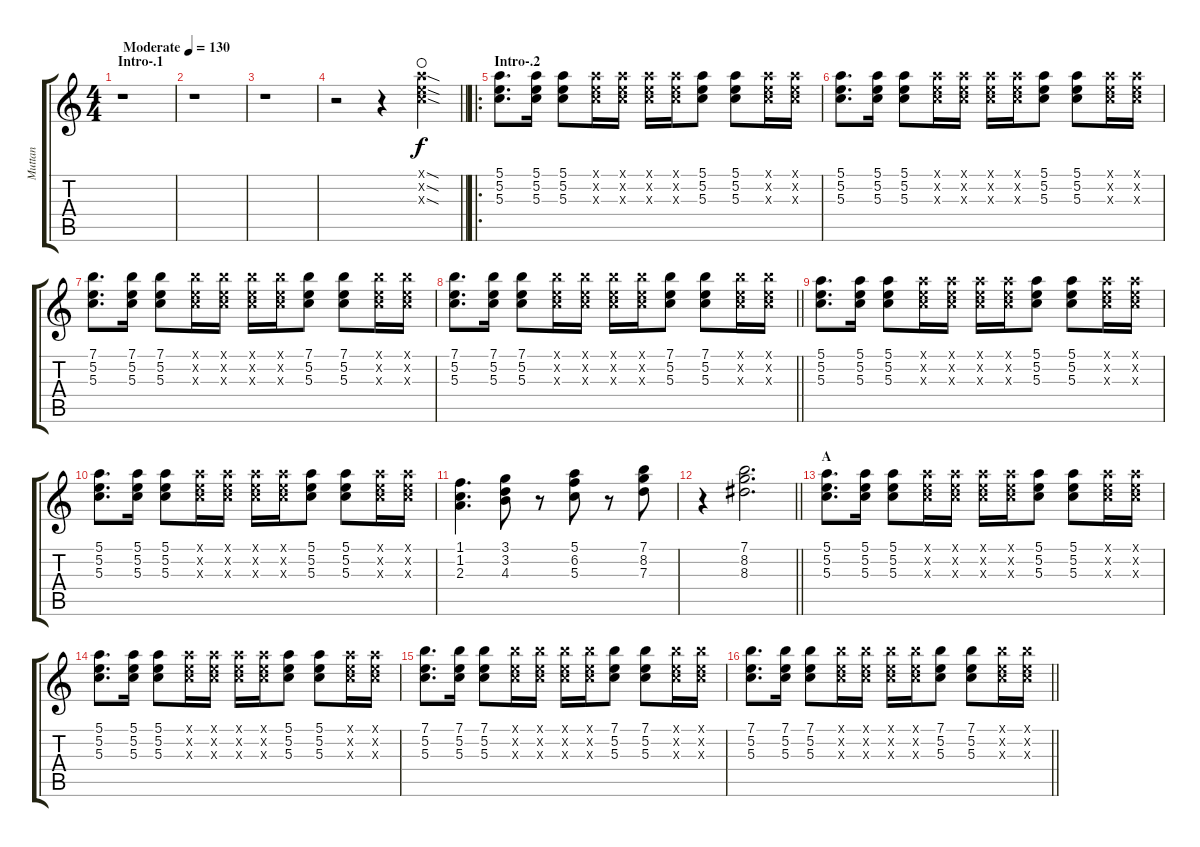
\track ("Muttan" "Muttan") {instrument electricguitarclean}
\staff {score tabs}
\tuning (E4 B3 G3 D3 A2 E2) {hide}
\ts (4 4)
\section ("" "Intro-.1")
\tempo (130 "Moderate")
\clef g2
\ks c
r.1{dy f instrument electricguitarclean} |
r.1 |
r.1 |
\barLineRight lightlight
r.2 r.4 (5.1{sod x} 5.2{sod x} 5.3{sod x}).4{waho} |
\ro
\section ("" "Intro-.2")
(5.1 5.2 5.3).8{d} (5.1 5.2 5.3).16 (5.1 5.2 5.3).8 (5.1{x} 5.2{x} 5.3{x}).16 (5.1{x} 5.2{x} 5.3{x}).16 (5.1{x} 5.2{x} 5.3{x}).16 (5.1{x} 5.2{x} 5.3{x}).16 (5.1 5.2 5.3).8 (5.1 5.2 5.3).8 (5.1{x} 5.2{x} 5.3{x}).16 (5.1{x} 5.2{x} 5.3{x}).16 |
(5.1 5.2 5.3).8{d} (5.1 5.2 5.3).16 (5.1 5.2 5.3).8 (5.1{x} 5.2{x} 5.3{x}).16 (5.1{x} 5.2{x} 5.3{x}).16 (5.1{x} 5.2{x} 5.3{x}).16 (5.1{x} 5.2{x} 5.3{x}).16 (5.1 5.2 5.3).8 (5.1 5.2 5.3).8 (5.1{x} 5.2{x} 5.3{x}).16 (5.1{x} 5.2{x} 5.3{x}).16 |
(7.1 5.2 5.3).8{d} (7.1 5.2 5.3).16 (7.1 5.2 5.3).8 (7.1{x} 5.2{x} 5.3{x}).16 (7.1{x} 5.2{x} 5.3{x}).16 (7.1{x} 5.2{x} 5.3{x}).16 (7.1{x} 5.2{x} 5.3{x}).16 (7.1 5.2 5.3).8 (7.1 5.2 5.3).8 (7.1{x} 5.2{x} 5.3{x}).16 (7.1{x} 5.2{x} 5.3{x}).16 |
\barLineRight lightlight
(7.1 5.2 5.3).8{d} (7.1 5.2 5.3).16 (7.1 5.2 5.3).8 (7.1{x} 5.2{x} 5.3{x}).16 (7.1{x} 5.2{x} 5.3{x}).16 (7.1{x} 5.2{x} 5.3{x}).16 (7.1{x} 5.2{x} 5.3{x}).16 (7.1 5.2 5.3).8 (7.1 5.2 5.3).8 (7.1{x} 5.2{x} 5.3{x}).16 (7.1{x} 5.2{x} 5.3{x}).16 |
(5.1 5.2 5.3).8{d} (5.1 5.2 5.3).16 (5.1 5.2 5.3).8 (5.1{x} 5.2{x} 5.3{x}).16 (5.1{x} 5.2{x} 5.3{x}).16 (5.1{x} 5.2{x} 5.3{x}).16 (5.1{x} 5.2{x} 5.3{x}).16 (5.1 5.2 5.3).8 (5.1 5.2 5.3).8 (5.1{x} 5.2{x} 5.3{x}).16 (5.1{x} 5.2{x} 5.3{x}).16 |
(5.1 5.2 5.3).8{d} (5.1 5.2 5.3).16 (5.1 5.2 5.3).8 (5.1{x} 5.2{x} 5.3{x}).16 (5.1{x} 5.2{x} 5.3{x}).16 (5.1{x} 5.2{x} 5.3{x}).16 (5.1{x} 5.2{x} 5.3{x}).16 (5.1 5.2 5.3).8 (5.1 5.2 5.3).8 (5.1{x} 5.2{x} 5.3{x}).16 (5.1{x} 5.2{x} 5.3{x}).16 |
(1.1 1.2 2.3).4{d} (3.1 3.2 4.3).8 r.8 (5.1 6.2 5.3).8 r.8 (7.1 8.2 7.3).8 |
\barLineRight lightlight
r.4 (7.1 8.2 8.3).2{d} |
\section ("" "A")
(5.1 5.2 5.3).8{d} (5.1 5.2 5.3).16 (5.1 5.2 5.3).8 (5.1{x} 5.2{x} 5.3{x}).16 (5.1{x} 5.2{x} 5.3{x}).16 (5.1{x} 5.2{x} 5.3{x}).16 (5.1{x} 5.2{x} 5.3{x}).16 (5.1 5.2 5.3).8 (5.1 5.2 5.3).8 (5.1{x} 5.2{x} 5.3{x}).16 (5.1{x} 5.2{x} 5.3{x}).16 |
(5.1 5.2 5.3).8{d} (5.1 5.2 5.3).16 (5.1 5.2 5.3).8 (5.1{x} 5.2{x} 5.3{x}).16 (5.1{x} 5.2{x} 5.3{x}).16 (5.1{x} 5.2{x} 5.3{x}).16 (5.1{x} 5.2{x} 5.3{x}).16 (5.1 5.2 5.3).8 (5.1 5.2 5.3).8 (5.1{x} 5.2{x} 5.3{x}).16 (5.1{x} 5.2{x} 5.3{x}).16 |
(7.1 5.2 5.3).8{d} (7.1 5.2 5.3).16 (7.1 5.2 5.3).8 (7.1{x} 5.2{x} 5.3{x}).16 (7.1{x} 5.2{x} 5.3{x}).16 (7.1{x} 5.2{x} 5.3{x}).16 (7.1{x} 5.2{x} 5.3{x}).16 (7.1 5.2 5.3).8 (7.1 5.2 5.3).8 (7.1{x} 5.2{x} 5.3{x}).16 (7.1{x} 5.2{x} 5.3{x}).16 |
\barLineRight lightlight
(7.1 5.2 5.3).8{d} (7.1 5.2 5.3).16 (7.1 5.2 5.3).8 (7.1{x} 5.2{x} 5.3{x}).16 (7.1{x} 5.2{x} 5.3{x}).16 (7.1{x} 5.2{x} 5.3{x}).16 (7.1{x} 5.2{x} 5.3{x}).16 (7.1 5.2 5.3).8 (7.1 5.2 5.3).8 (7.1{x} 5.2{x} 5.3{x}).16 (7.1{x} 5.2{x} 5.3{x}).16
